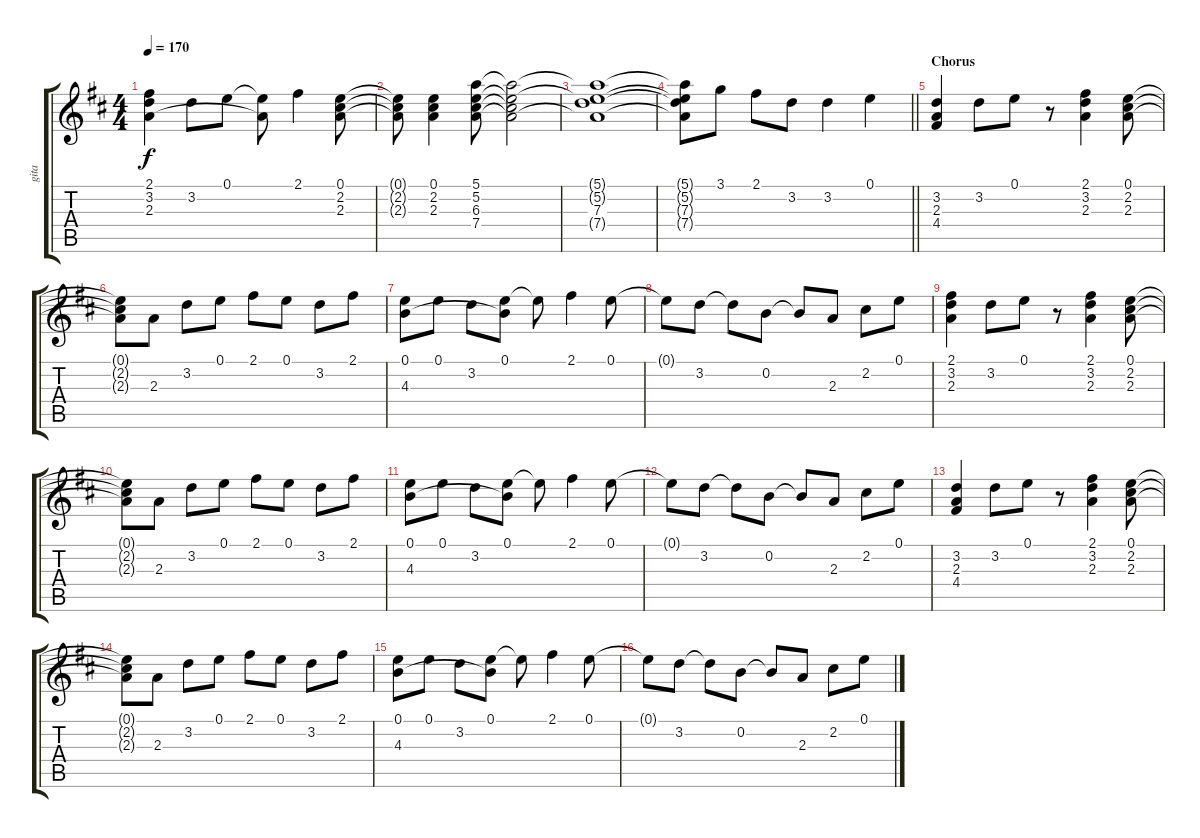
\track ("gita" "gita") {instrument acousticguitarsteel}
\staff {score tabs}
\tuning (E4 B3 G3 D3 A2 E2) {hide}
\ts (4 4)
\tempo 170
\clef g2
\ks d
(2.1 3.2 2.3).4{dy f} 3.2.8 0.1.8 (0.1{t} 2.3{t}).8 2.1.4 (0.1 2.2 2.3).8 |
(0.1{t} 2.2{t} 2.3{t}).8 (0.1 2.2 2.3).4 (5.1 5.2 6.3 7.4).8 (5.1{t} 5.2{t} 6.3{t} 7.4{t}).2 |
(5.1{t} 5.2{t} 7.3 7.4{t}).1 |
\barLineRight lightlight
(5.1{t} 5.2{t} 7.3{t} 7.4{t}).8 3.1.8 2.1.8 3.2.8 3.2.4 0.1.4 |
\section ("" "Chorus")
(3.2 2.3 4.4).4 3.2.8 0.1.8 r.8 (2.1 3.2 2.3).4 (0.1 2.2 2.3).8 |
(0.1{t} 2.2{t} 2.3{t}).8 2.3.8 3.2.8 0.1.8 2.1.8 0.1.8 3.2.8 2.1.8 |
(0.1 4.3).8 0.1.8 3.2.8 (0.1 4.3{t}).8 0.1{t}.8 2.1.4 0.1.8 |
0.1{t}.8 3.2.8 3.2{t}.8 0.2.8 0.2{t}.8 2.3.8 2.2.8 0.1.8 |
(2.1 3.2 2.3).4 3.2.8 0.1.8 r.8 (2.1 3.2 2.3).4 (0.1 2.2 2.3).8 |
(0.1{t} 2.2{t} 2.3{t}).8 2.3.8 3.2.8 0.1.8 2.1.8 0.1.8 3.2.8 2.1.8 |
(0.1 4.3).8 0.1.8 3.2.8 (0.1 4.3{t}).8 0.1{t}.8 2.1.4 0.1.8 |
0.1{t}.8 3.2.8 3.2{t}.8 0.2.8 0.2{t}.8 2.3.8 2.2.8 0.1.8 |
(3.2 2.3 4.4).4 3.2.8 0.1.8 r.8 (2.1 3.2 2.3).4 (0.1 2.2 2.3).8 |
(0.1{t} 2.2{t} 2.3{t}).8 2.3.8 3.2.8 0.1.8 2.1.8 0.1.8 3.2.8 2.1.8 |
(0.1 4.3).8 0.1.8 3.2.8 (0.1 4.3{t}).8 0.1{t}.8 2.1.4 0.1.8 |
0.1{t}.8 3.2.8 3.2{t}.8 0.2.8 0.2{t}.8 2.3.8 2.2.8 0.1.8
